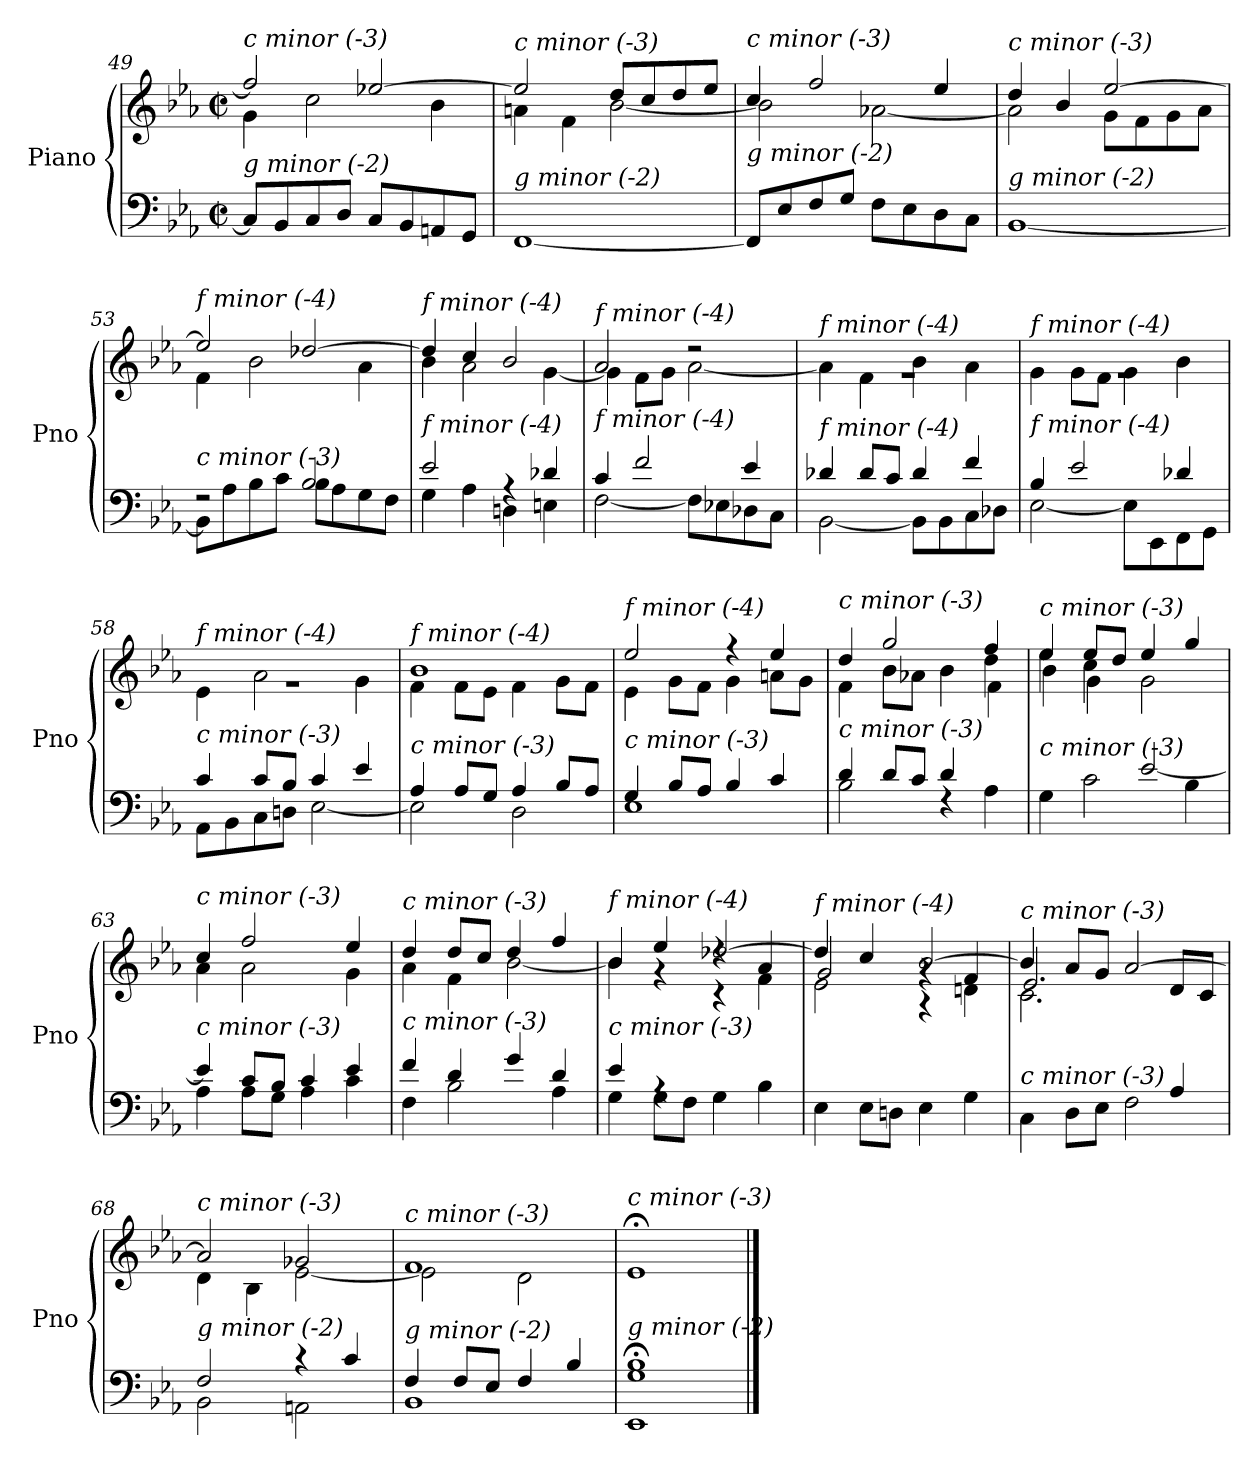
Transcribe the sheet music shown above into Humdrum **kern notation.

**kern	**kern
*part1	*part1
*staff2	*staff1
*I"Piano	*
*I'Pno	*
*clefF4	*clefG2
*k[b-e-a-]	*k[b-e-a-]
*M2/2	*M2/2
*met(c|)	*met(c|)
=49	=49
*	*^
!	!LO:TX:i:t=c minor (-3)	!
!LO:TX:i:t=g minor (-2)	!	!
8C/L]	2ff/]	4g\
8BB-/	.	.
8C/	.	2cc\
8D/J	.	.
8C/L	[2ee-X/	.
8BB-/	.	.
8AAn/	.	4b-\
8GG/J	.	.
=50	=50	=50
!	!LO:TX:i:t=c minor (-3)	!
!LO:TX:i:t=g minor (-2)	!	!
[1FF	2ee-/]	4an\
.	.	4f\
.	8dd/L	[2b-\
.	8cc/	.
.	8dd/	.
.	8ee-/J	.
=51	=51	=51
!	!LO:TX:i:t=c minor (-3)	!
!LO:TX:i:t=g minor (-2)	!	!
8FF/L]	4cc/	2b-\]
8E-/	.	.
8F/	2ff/	.
8G/J	.	.
8F\L	.	[2a-X\
8E-\	.	.
8D\	4ee-/	.
8C\J	.	.
!!LO:LB:g=z	!!
=52	=52	=52
!	!LO:TX:i:t=c minor (-3)	!
!LO:TX:i:t=g minor (-2)	!	!
[1BB-	4dd/	2a-\]
.	4b-/	.
.	[2ee-/	8g\L
.	.	8f\
.	.	8g\
.	.	8a-\J
=53	=53	=53
*^	*	*
!	!	!LO:TX:i:t=f minor (-4)	!
!LO:TX:i:t=c minor (-3)	!	!	!
2rF	8BB-\L]	2ee-/]	4f\
.	8A-\	.	.
.	8B-\	.	2b-\
.	8c\J	.	.
2B-/	8B-\L	[2dd-X/	.
.	8A-\	.	.
.	8G\	.	4a-\
.	8F\J	.	.
=54	=54	=54	=54
!	!	!LO:TX:i:t=f minor (-4)	!
!LO:TX:i:t=f minor (-4)	!	!	!
2e-/	4G\	4dd-/]	4b-\
.	4A-\	4cc/	2a-\
4rA	4Dn\	2b-/	.
4d-X/	4En\	.	[4g\
=55	=55	=55	=55
!	!	!LO:TX:i:t=f minor (-4)	!
!LO:TX:i:t=f minor (-4)	!	!	!
4c/	[2F\	2a-/	4g\]
2f/	.	.	8f\L
.	.	.	8g\J
.	8F\L]	2r	[2a-\
.	8E-X\	.	.
4e-/	8D-X\	.	.
.	8C\J	.	.
=56	=56	=56	=56
!	!	!LO:TX:i:t=f minor (-4)	!
!LO:TX:i:t=f minor (-4)	!	!	!
4d-X/	[2BB-\	1rg	4a-\]
8d-/L	.	.	4f\
8c/J	.	.	.
4d-/	8BB-\L]	.	4b-\
.	8BB-\	.	.
4f/	8C\	.	4a-\
.	8D-X\J	.	.
=57	=57	=57	=57
!	!	!LO:TX:i:t=f minor (-4)	!
!LO:TX:i:t=f minor (-4)	!	!	!
4B-/	[2E-\	1rg	4g\
2e-/	.	.	8g\L
.	.	.	8f\J
.	8E-\L]	.	4g\
.	8EE-\	.	.
4d-X/	8FF\	.	4b-\
.	8GG\J	.	.
!!LO:LB:g=z	!!
=58	=58	=58	=58
!	!	!LO:TX:i:t=f minor (-4)	!
!LO:TX:i:t=c minor (-3)	!	!	!
4c/	8AA-\L	1rg	4e-\
.	8BB-\	.	.
8c/L	8C\	.	2a-\
8B-/J	8Dn\J	.	.
4c/	[2E-\	.	.
4e-/	.	.	4g\
=59	=59	=59	=59
!	!	!LO:TX:i:t=f minor (-4)	!
!LO:TX:i:t=c minor (-3)	!	!	!
4A-/	2E-\]	1b-	4f\
8A-/L	.	.	8f\L
8G/J	.	.	8e-\J
4A-/	2D\	.	4f\
8B-/L	.	.	8g\L
8A-/J	.	.	8f\J
=60	=60	=60	=60
!	!	!LO:TX:i:t=f minor (-4)	!
!LO:TX:i:t=c minor (-3)	!	!	!
4G/	1E-	2ee-/	4e-\
8B-/L	.	.	8g\L
8A-/J	.	.	8f\J
4B-/	.	4r	4g\
4c/	.	4ee-/	8an\L
.	.	.	8g\J
=61	=61	=61	=61
*	*^	*	*^
!	!	!	!LO:TX:i:t=c minor (-3)	!	!
!LO:TX:i:t=c minor (-3)	!	!	!	!	!
2.ryy	4d/	2B-\	4dd/	4f\	2.ryy
.	8d/L	.	2gg/	8b-\L	.
.	8c/J	.	.	8a-X\J	.
.	4d/	4rF	.	4b-\	.
4ryy	4ryy	4A-\	4ff/	4dd\	4f\
=62	=62	=62	=62	=62	=62
!	!	!	!LO:TX:i:t=c minor (-3)	!	!
!LO:TX:i:t=c minor (-3)	!	!	!	!	!
2ryy	2ryy	4G\	4ee-/	4ee-\	4b-\
.	.	2c\	8ee-/L	4cc\	4g\
.	.	.	8dd/J	.	.
2ryy	[2e-/	.	4ee-/	2g\	2ryy
.	.	4B-\	4gg/	.	.
*	*	*	*	*v	*v
=63	=63	=63	=63	=63
!	!	!	!LO:TX:i:t=c minor (-3)	!
!LO:TX:i:t=c minor (-3)	!	!	!	!
*	*v	*v	*	*
4e-/]	4A-\	4cc/	4a-\
8c/L	8A-\L	2ff/	2a-\
8B-/J	8G\J	.	.
4c/	4A-\	.	.
4e-/	4c\	4ee-/	4g\
!!LO:LB:g=z	!!
=64	=64	=64	=64
!	!	!LO:TX:i:t=c minor (-3)	!
!LO:TX:i:t=c minor (-3)	!	!	!
4f/	4F\	4dd/	4a-\
4d/	2B-\	8dd/L	4f\
.	.	8cc/J	.
4g/	.	4dd/	[2b-\
4d/	4A-\	4ff/	.
=65	=65	=65	=65
*	*^	*^	*^
!	!	!	!LO:TX:i:t=f minor (-4)	!	!	!
!LO:TX:i:t=c minor (-3)	!	!	!	!	!	!
2ryy	4e-/	4G\	4b-/	4b-\]	2ryy	2ryy
.	4rA	8G\L	4ee-/	4r	.	.
.	.	8F\J	.	.	.	.
2ryy	4G\	2ryy	[2dd-X/	4rdd	4rc	2ryy
.	4B-\	.	.	4a-/	4f\	.
*	*v	*v	*	*	*	*
*	*	*	*	*v	*v
=66	=66	=66	=66	=66
!	!	!LO:TX:i:t=f minor (-4)	!	!
!LO:TX:i:t=c minor (-3)	!	!	!	!
*v	*v	*	*	*
4E-\	4dd-/]	2g/	2e-\
8E-\L	4cc/	.	.
8Dn\J	.	.	.
4E-\	[2b-/	4rg	4rA
4G\	.	4f/	4dn\
=67	=67	=67	=67
*^	*	*	*^
*	*^	*	*	*	*
!	!	!	!LO:TX:i:t=c minor (-3)	!	!	!
!LO:TX:i:t=c minor (-3)	!	!	!	!	!	!
2.ryy	4C\	2.ryy	4b-/]	2.e-/	2.c\	2.ryy
.	8D\L	.	8a-/L	.	.	.
.	8E-\J	.	8g/J	.	.	.
.	2F\	.	[2a-/	.	.	.
4ryy	.	4A-/	.	8d/L	4ryy	4ryy
.	.	.	.	8c/J	.	.
*	*v	*v	*	*	*	*
*	*	*	*v	*v	*v
=68	=68	=68	=68
!	!	!LO:TX:i:t=c minor (-3)	!
!LO:TX:i:t=g minor (-2)	!	!	!
2F/	2BB-\	2a-/]	4d\
.	.	.	4B-\
4r	2AAn\	2g-X/	[2e-\
4c/	.	.	.
=69	=69	=69	=69
!	!	!LO:TX:i:t=c minor (-3)	!
!LO:TX:i:t=g minor (-2)	!	!	!
4F/	1BB-	1f	2e-\]
8F/L	.	.	.
8E-/J	.	.	.
4F/	.	.	2d\
4B-/	.	.	.
*v	*v	*	*
*	*v	*v
=70	=70
!	!LO:TX:i:t=c minor (-3)
!LO:TX:i:t=g minor (-2)	!
1EE-; 1G; 1B-;	1e-;<
==	==
*-	*-
